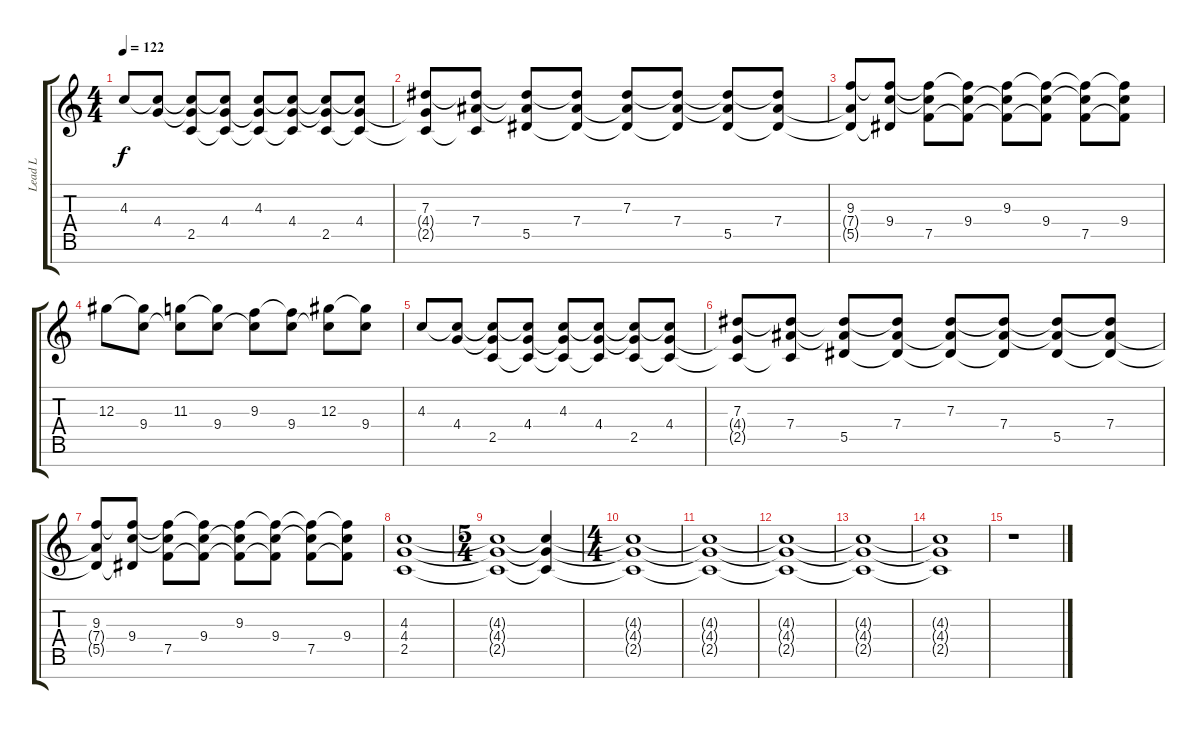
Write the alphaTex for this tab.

\track ("Lead L" "Lead L") {instrument distortionguitar}
\staff {score tabs}
\tuning (F4 C4 Ab3 Eb3 Bb2 F2 C2) {hide}
\ts (4 4)
\tempo 122
\clef g2
\ks c
4.3.8{dy f} (4.3{t} 4.4).8 (4.3{t} 4.4{t} 2.5).8 (4.3{t} 4.4 2.5{t}).8 (4.3 4.4{t} 2.5{t}).8 (4.3{t} 4.4 2.5{t}).8 (4.3{t} 4.4{t} 2.5).8 (4.3{t} 4.4 2.5{t}).8 |
(7.3 4.4{t} 2.5{t}).8 (7.3{t} 7.4 2.5{t}).8 (7.3{t} 7.4{t} 5.5).8 (7.3{t} 7.4 5.5{t}).8 (7.3 7.4{t} 5.5{t}).8 (7.3{t} 7.4 5.5{t}).8 (7.3{t} 7.4{t} 5.5).8 (7.3{t} 7.4 5.5{t}).8 |
(9.3 7.4{t} 5.5{t}).8 (9.3{t} 9.4 5.5{t}).8 (9.3{t} 9.4{t} 7.5).8 (9.3{t} 9.4 7.5{t}).8 (9.3 9.4{t} 7.5{t}).8 (9.3{t} 9.4 7.5{t}).8 (9.3{t} 9.4{t} 7.5).8 (9.3{t} 9.4 7.5{t}).8 |
12.3.8 (12.3{t} 9.4).8 (11.3 9.4{t}).8 (11.3{t} 9.4).8 (9.3 9.4{t}).8 (9.3{t} 9.4).8 (12.3 9.4{t}).8 (12.3{t} 9.4).8 |
4.3.8 (4.3{t} 4.4).8 (4.3{t} 4.4{t} 2.5).8 (4.3{t} 4.4 2.5{t}).8 (4.3 4.4{t} 2.5{t}).8 (4.3{t} 4.4 2.5{t}).8 (4.3{t} 4.4{t} 2.5).8 (4.3{t} 4.4 2.5{t}).8 |
(7.3 4.4{t} 2.5{t}).8 (7.3{t} 7.4 2.5{t}).8 (7.3{t} 7.4{t} 5.5).8 (7.3{t} 7.4 5.5{t}).8 (7.3 7.4{t} 5.5{t}).8 (7.3{t} 7.4 5.5{t}).8 (7.3{t} 7.4{t} 5.5).8 (7.3{t} 7.4 5.5{t}).8 |
(9.3 7.4{t} 5.5{t}).8 (9.3{t} 9.4 5.5{t}).8 (9.3{t} 9.4{t} 7.5).8 (9.3{t} 9.4 7.5{t}).8 (9.3 9.4{t} 7.5{t}).8 (9.3{t} 9.4 7.5{t}).8 (9.3{t} 9.4{t} 7.5).8 (9.3{t} 9.4 7.5{t}).8 |
(4.3 4.4 2.5).1 |
\ts (5 4)
(4.3{t} 4.4{t} 2.5{t}).1 (4.3{t} 4.4{t} 2.5{t}).4 |
\ts (4 4)
(4.3{t} 4.4{t} 2.5{t}).1 |
(4.3{t} 4.4{t} 2.5{t}).1 |
(4.3{t} 4.4{t} 2.5{t}).1 |
(4.3{t} 4.4{t} 2.5{t}).1 |
(4.3{t} 4.4{t} 2.5{t}).1 |
r.1
